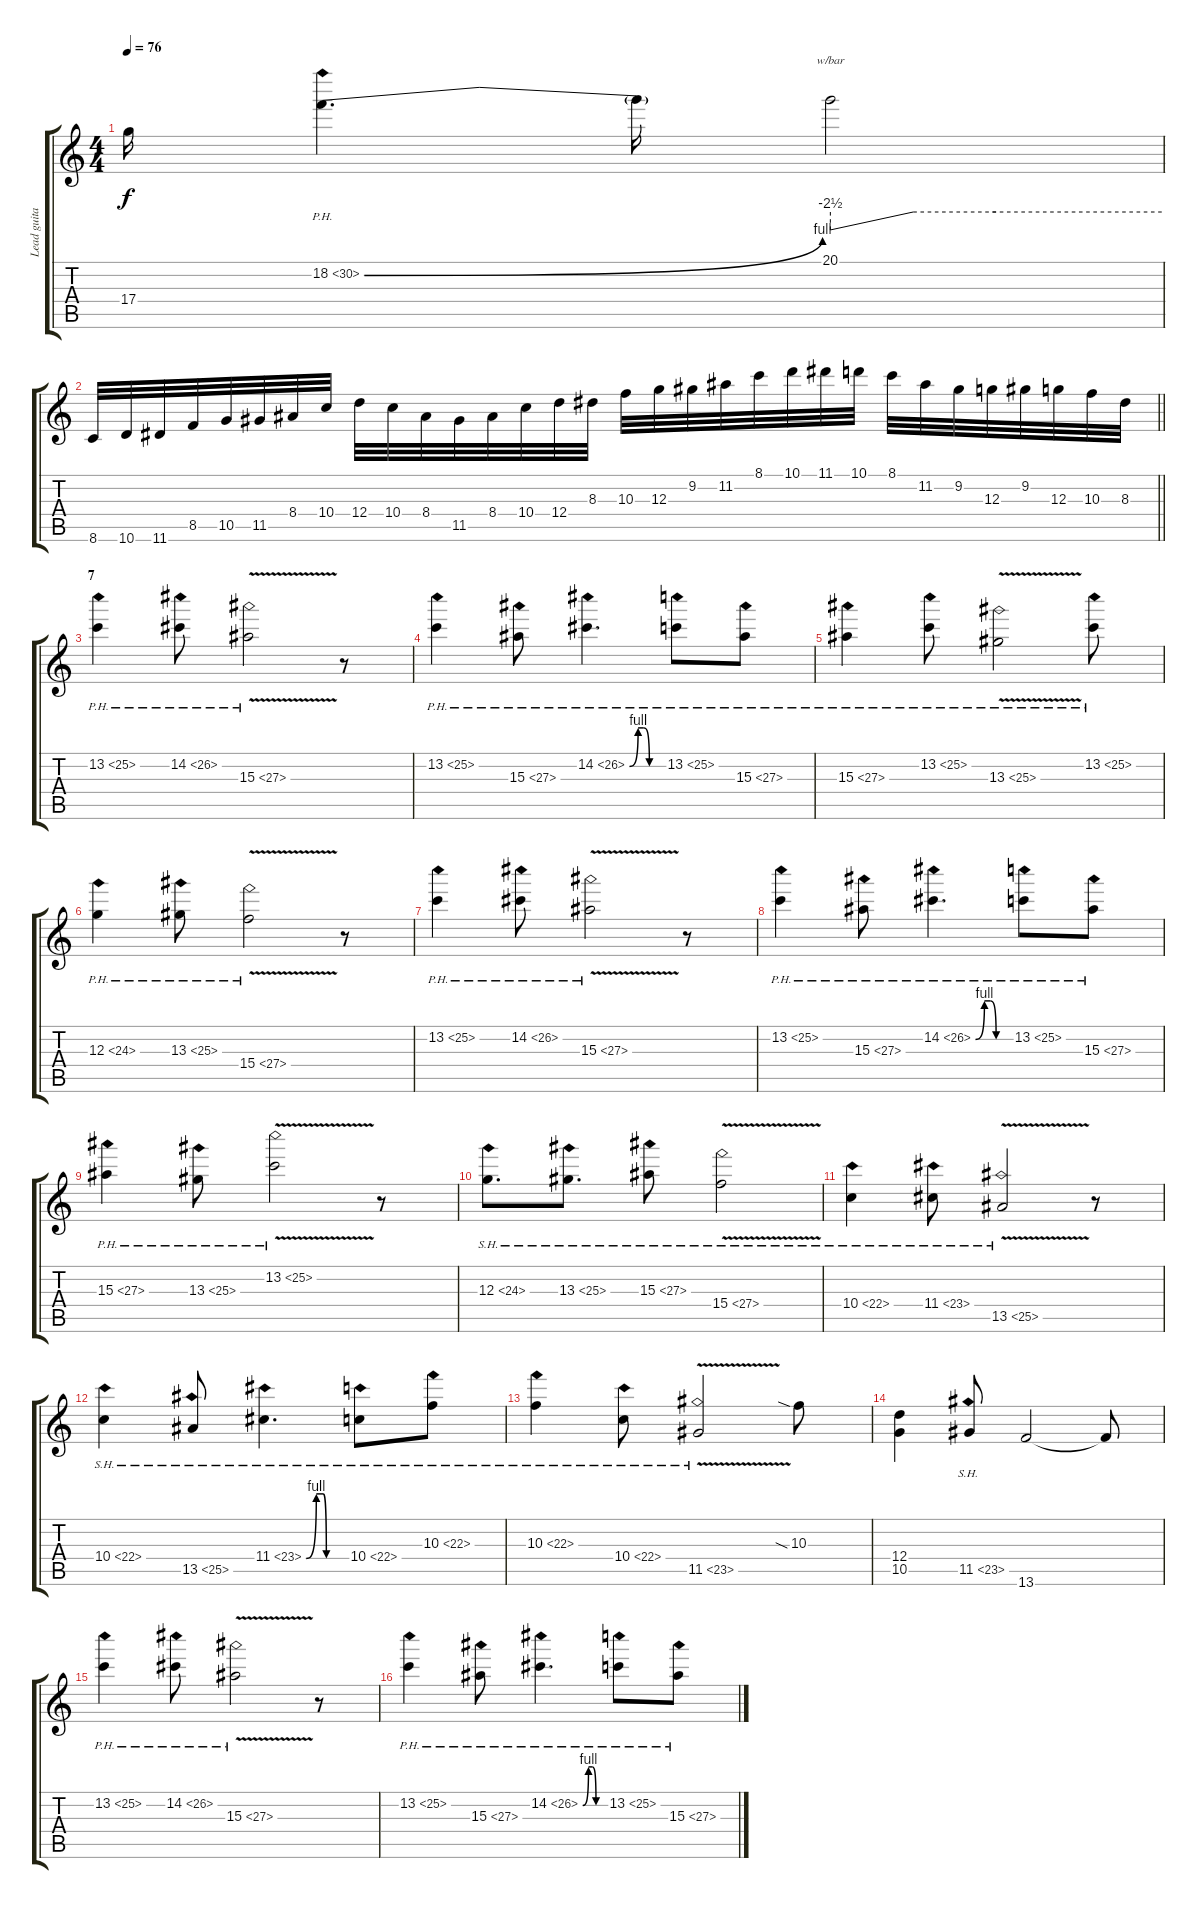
\track ("Lead guitar" "Lead guita") {instrument distortionguitar}
\staff {score tabs}
\tuning (E4 B3 G3 D3 A2 E2) {hide}
\ts (4 4)
\tempo 76
\clef g2
\ks c
17.4.16{dy f} 18.2{be (bend 0 0 60 4) ph 12}.4{d} 18.2{t}.16 20.1.2{tbe (custom default 0 -10 15 0 30 0 60 0)} |
\barLineRight lightlight
8.6.32 10.6.32 11.6.32 8.5.32 10.5.32 11.5.32 8.4.32 10.4.32 12.4.32 10.4.32 8.4.32 11.5.32 8.4.32 10.4.32 12.4.32 8.3.32 10.3.32 12.3.32 9.2.32 11.2.32 8.1.32 10.1.32 11.1.32 10.1.32 8.1.32 11.2.32 9.2.32 12.3.32 9.2.32 12.3.32 10.3.32 8.3.32 |
\section ("" "7")
13.2{ph 12}.4 14.2{ph 12}.8 15.3{ph 12 v}.2 r.8 |
13.2{ph 12}.4 15.3{ph 12}.8 14.2{be (custom 0 0 15 4 25 4 35 0 45 0 60 0) ph 12}.4{d} 13.2{ph 12}.8 15.3{ph 12}.8 |
15.3{ph 12}.4 13.2{ph 12}.8 13.3{ph 12 v}.2 13.2{ph 12}.8 |
12.3{ph 12}.4 13.3{ph 12}.8 15.4{ph 12 v}.2 r.8 |
13.2{ph 12}.4 14.2{ph 12}.8 15.3{ph 12 v}.2 r.8 |
13.2{ph 12}.4 15.3{ph 12}.8 14.2{be (custom 0 0 15 4 25 4 35 0 45 0 60 0) ph 12}.4{d} 13.2{ph 12}.8 15.3{ph 12}.8 |
15.3{ph 12}.4 13.3{ph 12}.8 13.2{ph 12 v}.2 r.8 |
12.3{sh 12}.8{d} 13.3{sh 12}.8{d} 15.3{sh 12}.8 15.4{sh 12 v}.2 |
10.4{sh 12}.4 11.4{sh 12}.8 13.5{sh 12 v}.2 r.8 |
10.4{sh 12}.4 13.5{sh 12}.8 11.4{be (custom 0 0 15 4 25 4 30 0 60 0) sh 12}.4{d} 10.4{sh 12}.8 10.3{sh 12}.8 |
10.3{sh 12}.4 10.4{sh 12}.8 11.5{sh 12 v}.2 10.3{sia}.8 |
(12.4 10.5).4 11.5{sh 12}.8 13.6.2 13.6{t}.8 |
13.2{ph 12}.4 14.2{ph 12}.8 15.3{ph 12 v}.2 r.8 |
13.2{ph 12}.4 15.3{ph 12}.8 14.2{be (custom 0 0 15 4 25 4 35 0 45 0 60 0) ph 12}.4{d} 13.2{ph 12}.8 15.3{ph 12}.8
